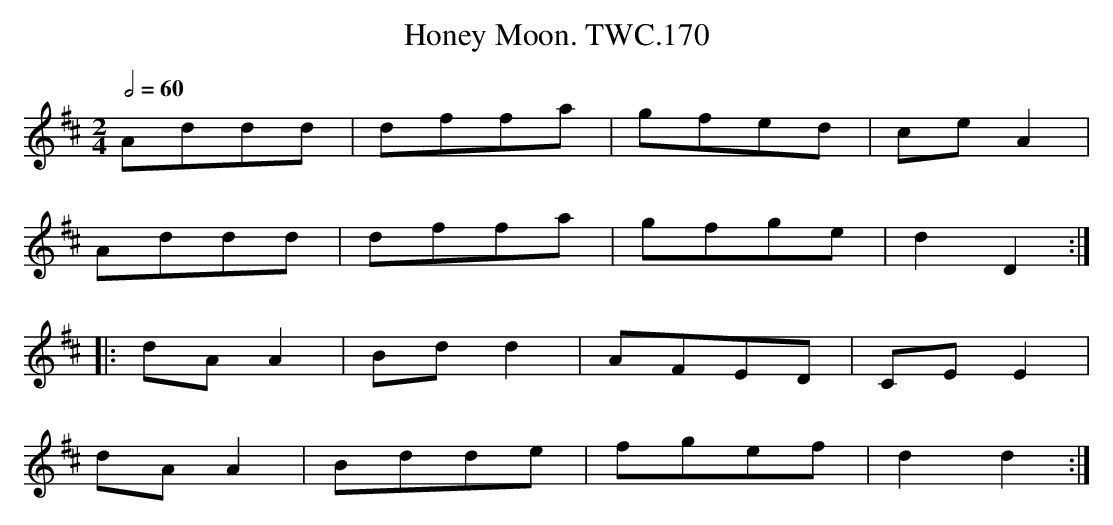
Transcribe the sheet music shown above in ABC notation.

X:1
T:Honey Moon. TWC.170
M:2/4
L:1/8
Q:2/4=60
K:D
Addd | dffa | gfed | ce A2 |
Addd | dffa | gfge | d2 D2 :|
|: dA A2 | Bd d2 | AFED | CE E2 |
dA A2 | Bdde | fgef | d2 d2 :|]
